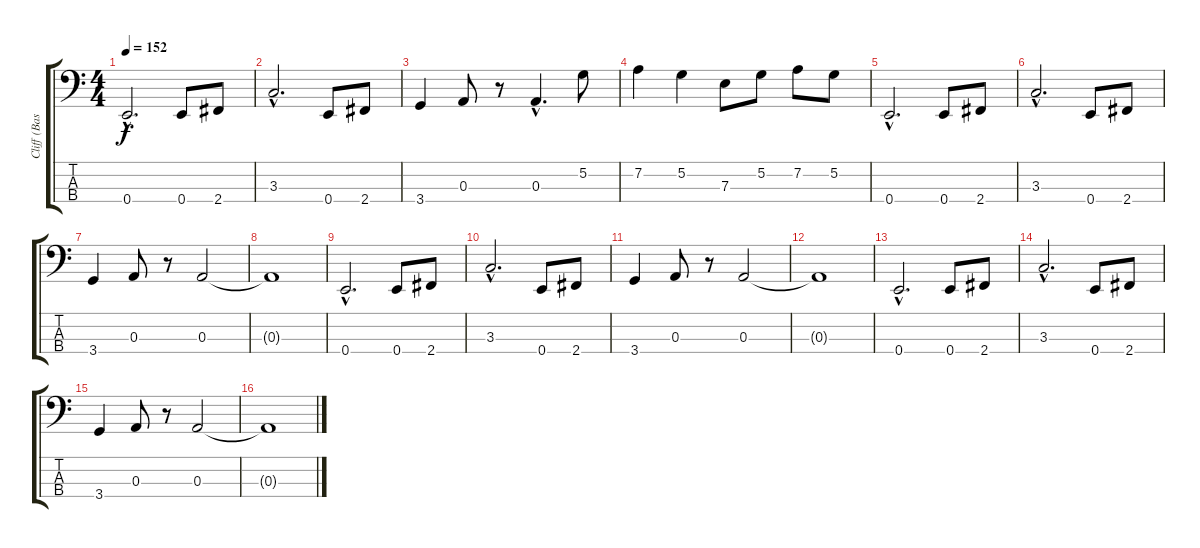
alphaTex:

\track ("Cliff (Bass)" "Cliff (Bas") {instrument electricbassfinger}
\staff {score tabs}
\tuning (G2 D2 A1 E1) {hide}
\ts (4 4)
\tempo 152
\clef f4
\ks c
0.4{hac}.2{d dy f} 0.4.8 2.4.8 |
3.3{hac}.2{d} 0.4.8 2.4.8 |
3.4.4 0.3.8 r.8 0.3{hac}.4{d} 5.2.8 |
7.2.4 5.2.4 7.3.8 5.2.8 7.2.8 5.2.8 |
0.4{hac}.2{d} 0.4.8 2.4.8 |
3.3{hac}.2{d} 0.4.8 2.4.8 |
3.4.4 0.3.8 r.8 0.3.2 |
0.3{t}.1 |
0.4{hac}.2{d} 0.4.8 2.4.8 |
3.3{hac}.2{d} 0.4.8 2.4.8 |
3.4.4 0.3.8 r.8 0.3.2 |
0.3{t}.1 |
0.4{hac}.2{d} 0.4.8 2.4.8 |
3.3{hac}.2{d} 0.4.8 2.4.8 |
3.4.4 0.3.8 r.8 0.3.2 |
0.3{t}.1
